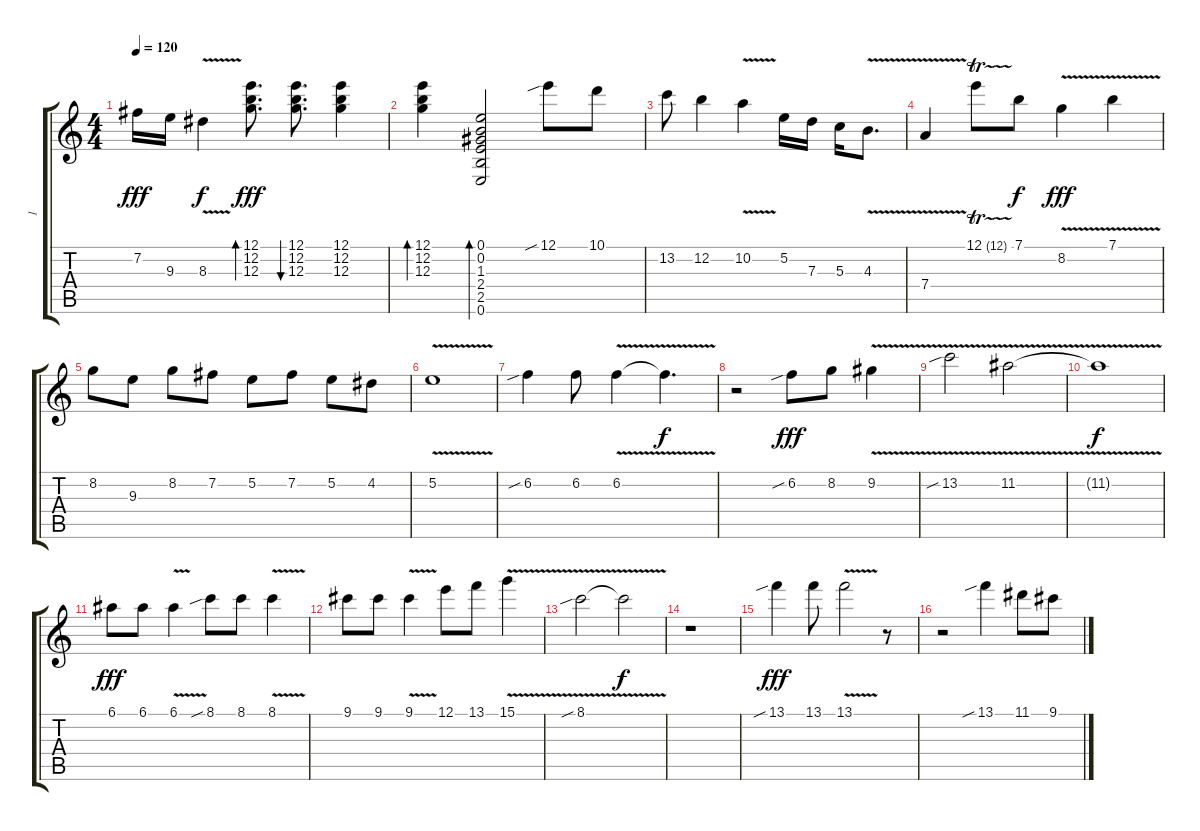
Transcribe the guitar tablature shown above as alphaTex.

\track ("1" "1") {instrument electricguitarclean}
\staff {score tabs}
\tuning (E4 B3 G3 D3 A2 E2) {hide}
\ts (4 4)
\tempo 120
\clef g2
\ks c
7.2.16{dy fff} 9.3.16 8.3{v}.4{dy f} (12.1 12.2 12.3).8{d bd 60 dy fff} (12.1 12.2 12.3).8{d bu 60} (12.1 12.2 12.3).4 |
(12.1 12.2 12.3).4{bd 240} (0.1 0.2 1.3 2.4 2.5 0.6).2{bd 240} 12.1{sib}.8 10.1.8 |
13.2.8 12.2.4 10.2{v}.4 5.2.16 7.3.16 5.3.16 4.3{v}.8{d} |
7.4{v}.4 12.1{tr (12 16)}.8 7.1.8{dy f} 8.2{v}.4{dy fff} 7.1{v}.4 |
8.2.8 9.3.8 8.2.8 7.2.8 5.2.8 7.2.8 5.2.8 4.2.8 |
5.2{v}.1 |
6.2{sib}.4 6.2.8 6.2{v}.4 6.2{t}.4{d dy f} |
r.2 6.2{sib}.8{dy fff} 8.2.8 9.2{v}.4 |
13.2{v sib}.2 11.2{v}.2 |
11.2{t}.1{dy f} |
6.1.8{dy fff} 6.1.8 6.1{v}.4 8.1{sib}.8 8.1.8 8.1{v}.4 |
9.1.8 9.1.8 9.1{v}.4 12.1.8 13.1.8 15.1{v}.4 |
8.1{v sib}.2 8.1{t}.2{dy f} |
r.1 |
13.1{sib}.4{dy fff} 13.1.8 13.1{v}.2 r.8 |
r.2 13.1{sib}.4 11.1.8 9.1.8
